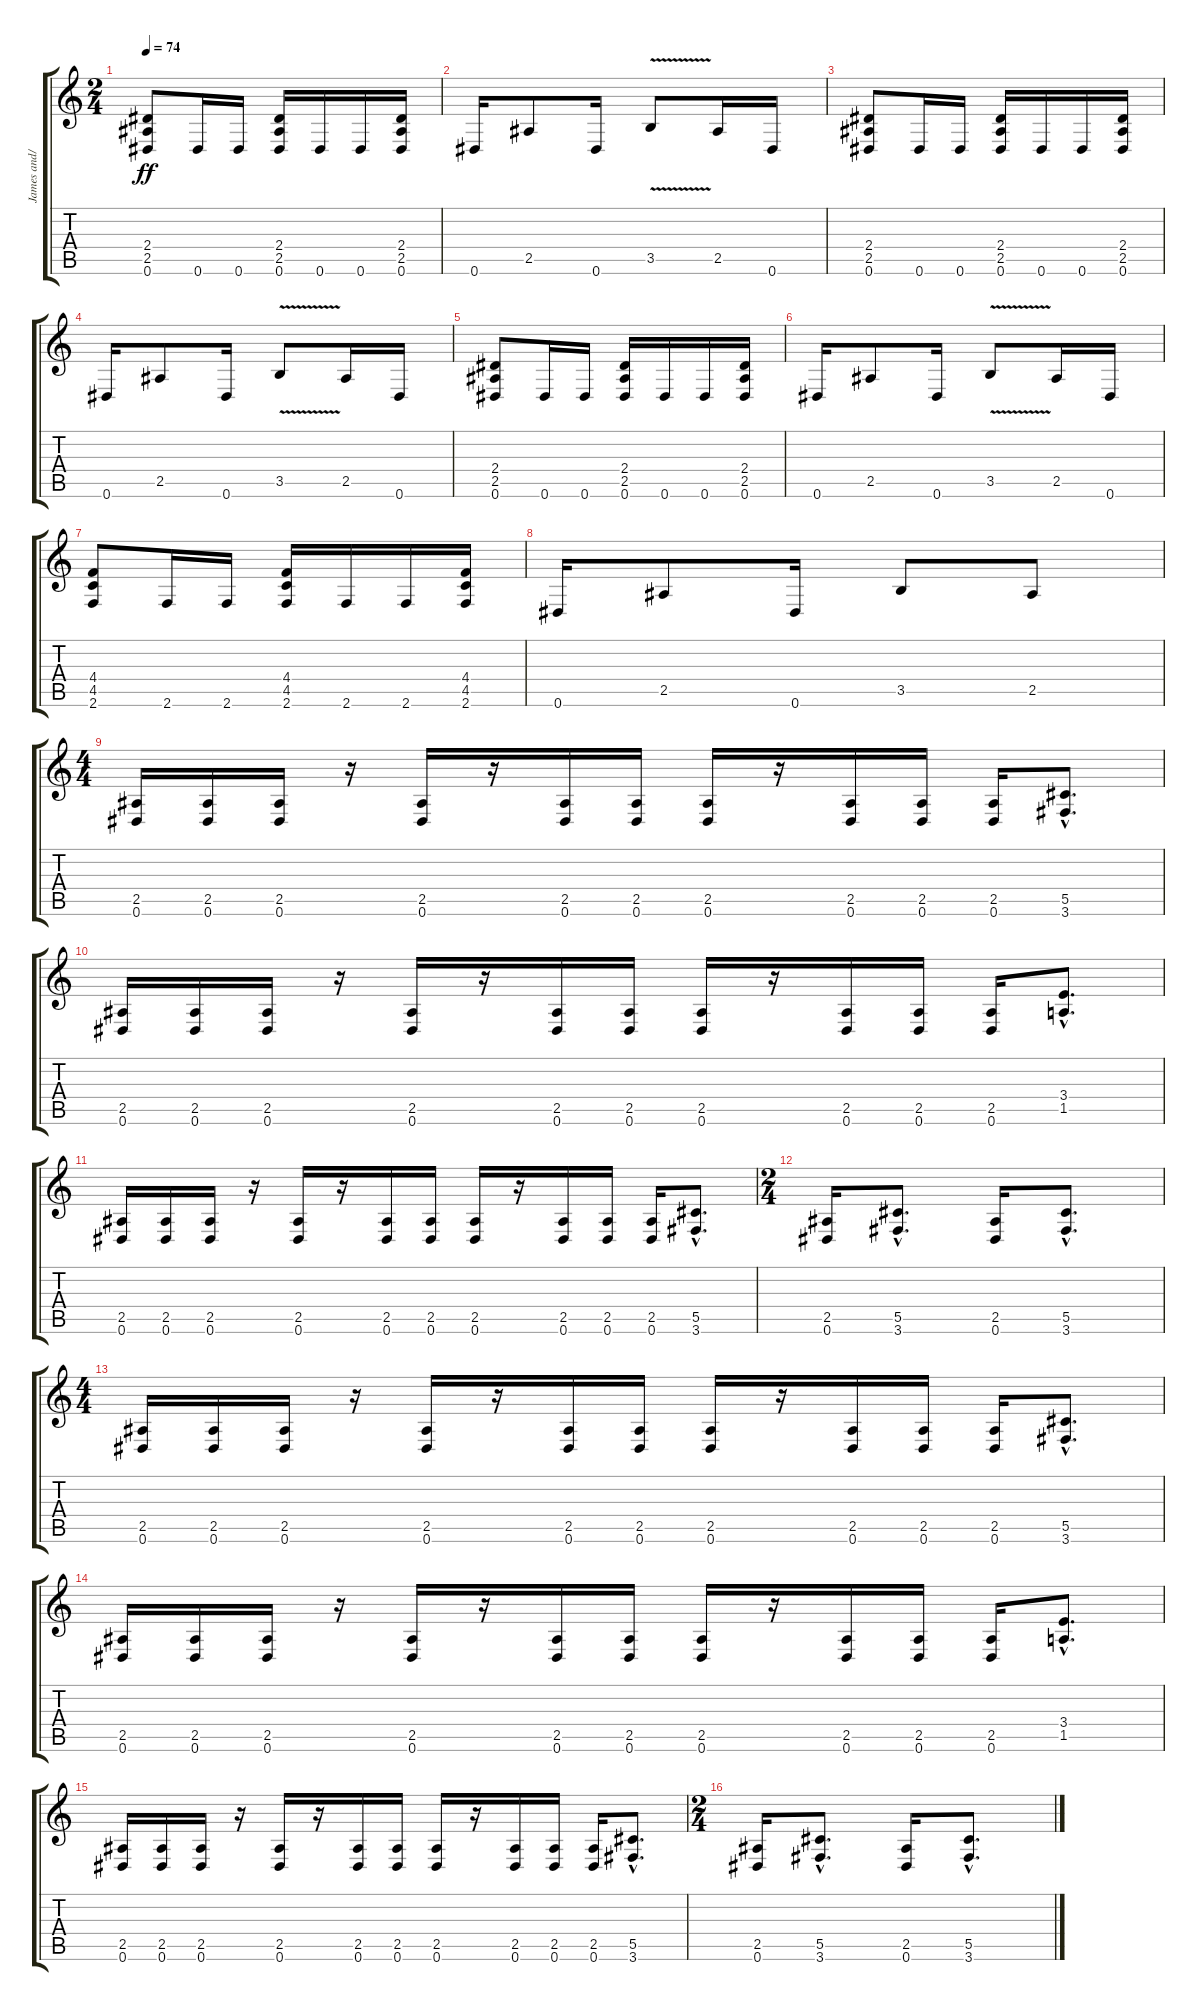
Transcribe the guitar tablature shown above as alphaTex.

\track ("James and/or Kirk" "James and/") {instrument distortionguitar}
\staff {score tabs}
\tuning (Eb4 Bb3 Gb3 Db3 Ab2 Eb2) {hide}
\ts (2 4)
\tempo 74
\clef g2
\ks c
(2.4 2.5 0.6).8{dy ff} 0.6.16 0.6.16 (2.4 2.5 0.6).16 0.6.16 0.6.16 (2.4 2.5 0.6).16 |
0.6.16 2.5.8 0.6.16 3.5{v}.8 2.5.16 0.6.16 |
(2.4 2.5 0.6).8 0.6.16 0.6.16 (2.4 2.5 0.6).16 0.6.16 0.6.16 (2.4 2.5 0.6).16 |
0.6.16 2.5.8 0.6.16 3.5{v}.8 2.5.16 0.6.16 |
(2.4 2.5 0.6).8 0.6.16 0.6.16 (2.4 2.5 0.6).16 0.6.16 0.6.16 (2.4 2.5 0.6).16 |
0.6.16 2.5.8 0.6.16 3.5{v}.8 2.5.16 0.6.16 |
(4.4 4.5 2.6).8 2.6.16 2.6.16 (4.4 4.5 2.6).16 2.6.16 2.6.16 (4.4 4.5 2.6).16 |
0.6.16 2.5.8 0.6.16 3.5.8 2.5.8 |
\ts (4 4)
(2.5 0.6).16 (2.5 0.6).16 (2.5 0.6).16 r.16 (2.5 0.6).16 r.16 (2.5 0.6).16 (2.5 0.6).16 (2.5 0.6).16 r.16 (2.5 0.6).16 (2.5 0.6).16 (2.5 0.6).16 (5.5{hac} 3.6{hac}).8{d} |
(2.5 0.6).16 (2.5 0.6).16 (2.5 0.6).16 r.16 (2.5 0.6).16 r.16 (2.5 0.6).16 (2.5 0.6).16 (2.5 0.6).16 r.16 (2.5 0.6).16 (2.5 0.6).16 (2.5 0.6).16 (3.4{hac} 1.5{hac}).8{d} |
(2.5 0.6).16 (2.5 0.6).16 (2.5 0.6).16 r.16 (2.5 0.6).16 r.16 (2.5 0.6).16 (2.5 0.6).16 (2.5 0.6).16 r.16 (2.5 0.6).16 (2.5 0.6).16 (2.5 0.6).16 (5.5{hac} 3.6{hac}).8{d} |
\ts (2 4)
(2.5 0.6).16 (5.5{hac} 3.6{hac}).8{d} (2.5 0.6).16 (5.5{hac} 3.6{hac}).8{d} |
\ts (4 4)
(2.5 0.6).16 (2.5 0.6).16 (2.5 0.6).16 r.16 (2.5 0.6).16 r.16 (2.5 0.6).16 (2.5 0.6).16 (2.5 0.6).16 r.16 (2.5 0.6).16 (2.5 0.6).16 (2.5 0.6).16 (5.5{hac} 3.6{hac}).8{d} |
(2.5 0.6).16 (2.5 0.6).16 (2.5 0.6).16 r.16 (2.5 0.6).16 r.16 (2.5 0.6).16 (2.5 0.6).16 (2.5 0.6).16 r.16 (2.5 0.6).16 (2.5 0.6).16 (2.5 0.6).16 (3.4{hac} 1.5{hac}).8{d} |
(2.5 0.6).16 (2.5 0.6).16 (2.5 0.6).16 r.16 (2.5 0.6).16 r.16 (2.5 0.6).16 (2.5 0.6).16 (2.5 0.6).16 r.16 (2.5 0.6).16 (2.5 0.6).16 (2.5 0.6).16 (5.5{hac} 3.6{hac}).8{d} |
\ts (2 4)
(2.5 0.6).16 (5.5{hac} 3.6{hac}).8{d} (2.5 0.6).16 (5.5{hac} 3.6{hac}).8{d}
